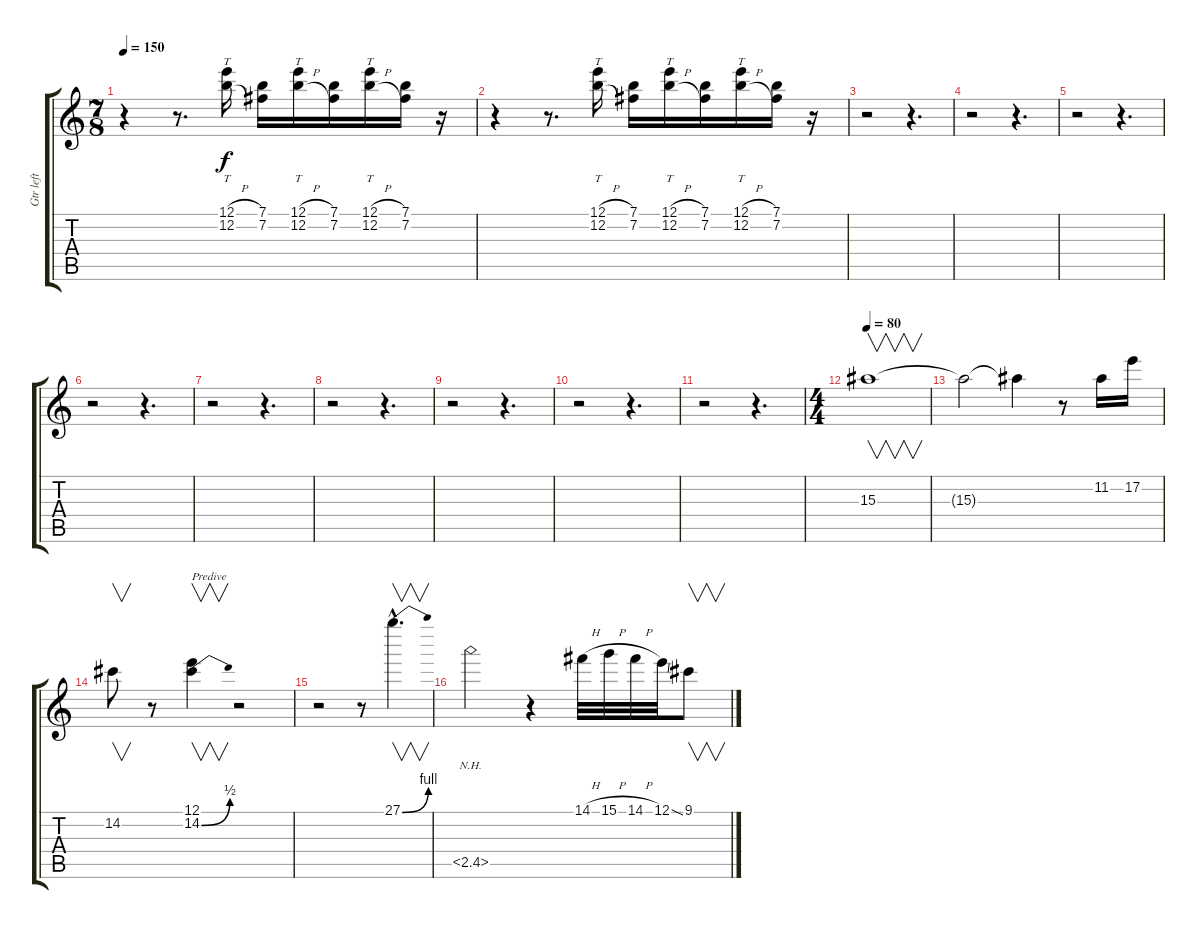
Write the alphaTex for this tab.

\track ("Gtr left" "Gtr left") {instrument overdrivenguitar}
\staff {score tabs}
\tuning (E4 B3 G3 D3 A2 E2) {hide}
\ts (7 8)
\tempo 150
\clef g2
\ks c
r.4{dy f} r.8{d} (12.1{h} 12.2{h}).16{tt} (7.1 7.2).16 (12.1{h} 12.2{h}).16{tt} (7.1 7.2).16 (12.1{h} 12.2{h}).16{tt} (7.1 7.2).16 r.16 |
r.4 r.8{d} (12.1{h} 12.2{h}).16{tt} (7.1 7.2).16 (12.1{h} 12.2{h}).16{tt} (7.1 7.2).16 (12.1{h} 12.2{h}).16{tt} (7.1 7.2).16 r.16 |
r.2 r.4{d} |
r.2 r.4{d} |
r.2 r.4{d} |
r.2 r.4{d} |
r.2 r.4{d} |
r.2 r.4{d} |
r.2 r.4{d} |
r.2 r.4{d} |
r.2 r.4{d} |
\ts (4 4)
\tempo 80
15.3.1{v} |
15.3{t}.2 15.3{t}.4 r.8 11.2.16 17.2.16 |
14.2.8{v} r.8 (12.1 14.2{be (bend 0 0 60 2)}).4{v txt "Predive"} r.2 |
r.2 r.8 27.1{be (bend 0 0 60 4) hac}.4{v d} |
2.5{nh}.2 r.4 14.1{h}.32 15.1{h}.32 14.1{h}.32 12.1{ss}.32 9.1.8{v}
